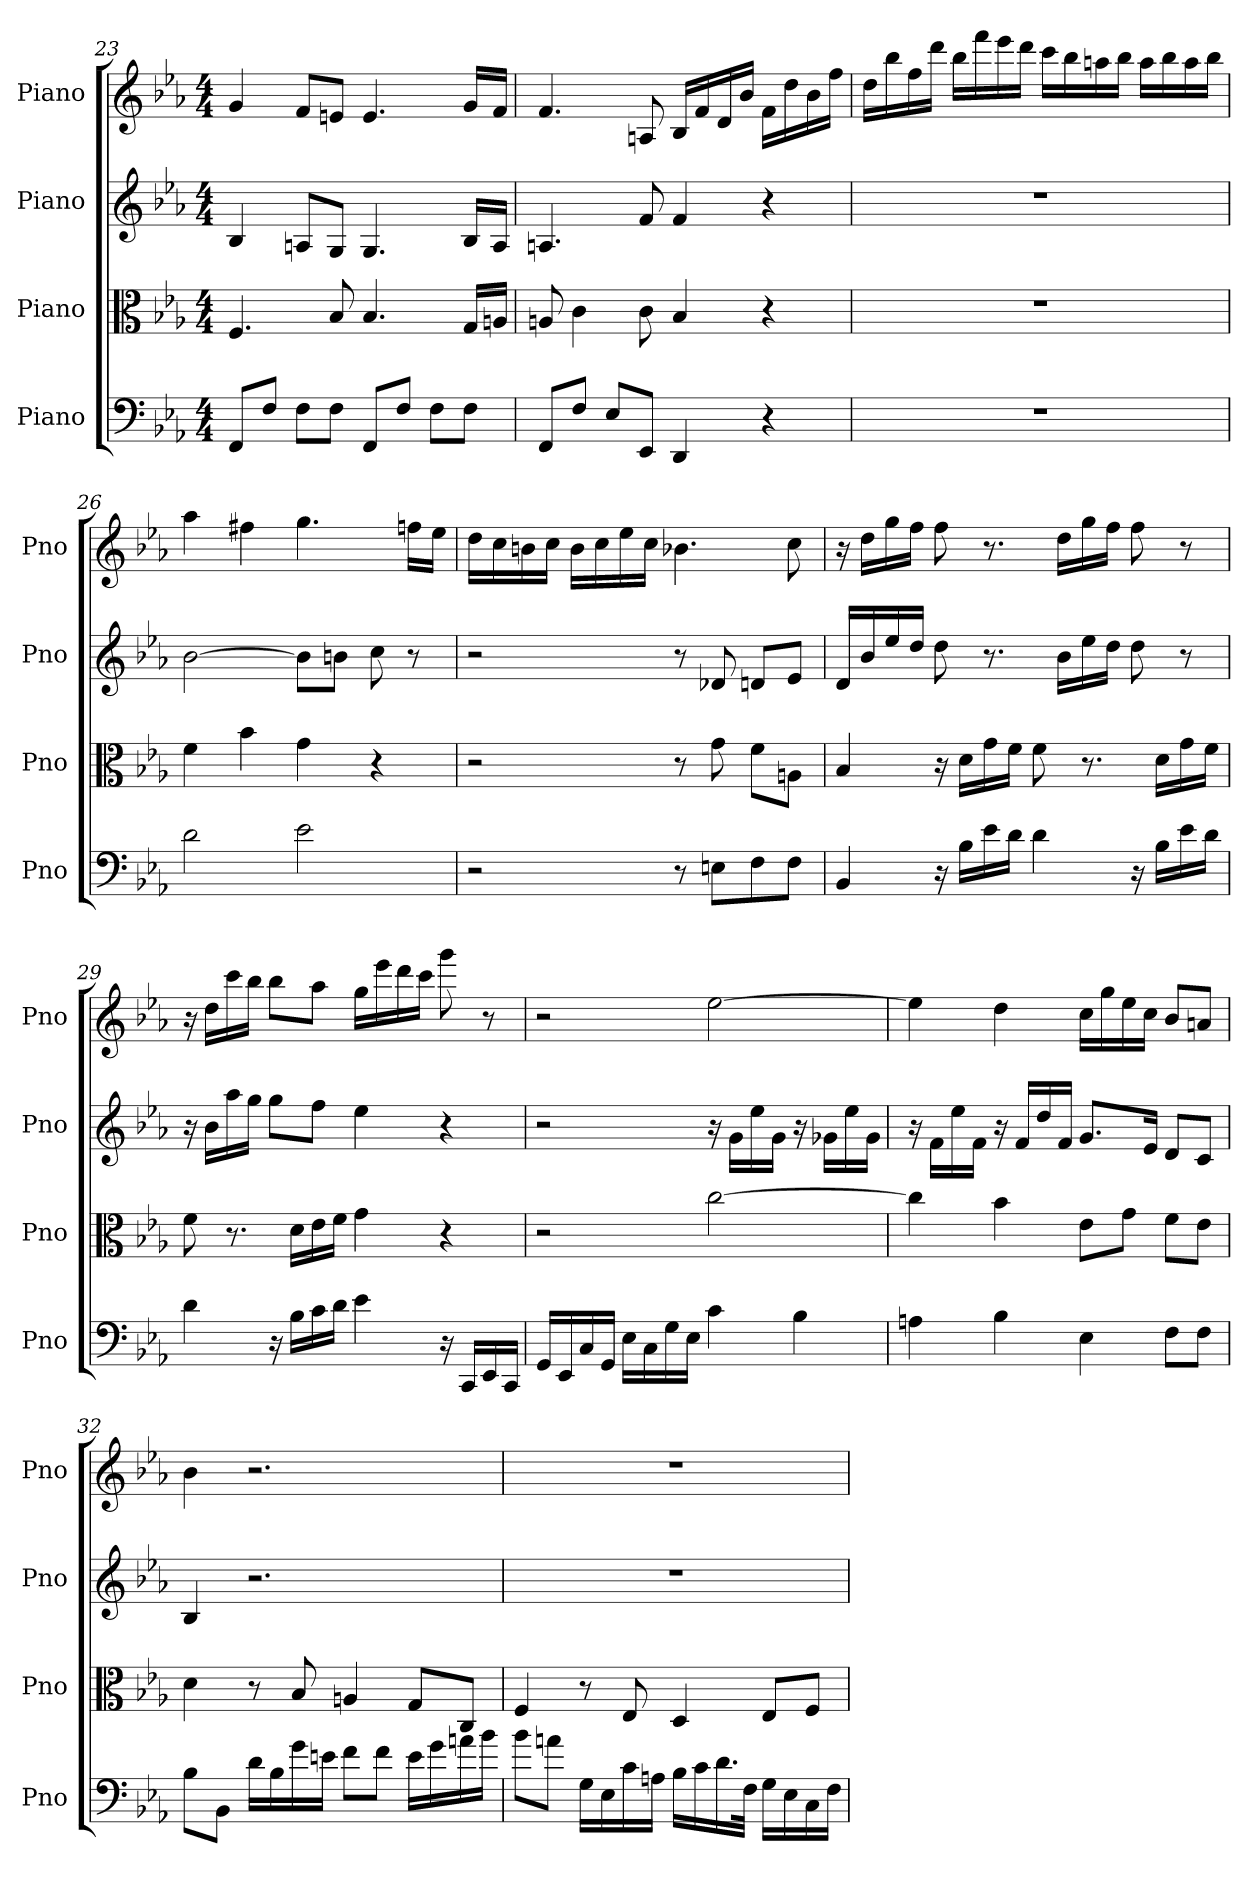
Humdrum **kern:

**kern	**kern	**kern	**kern
*part4	*part3	*part2	*part1
*staff4	*staff3	*staff2	*staff1
*I"Piano	*I"Piano	*I"Piano	*I"Piano
*I'Pno	*I'Pno	*I'Pno	*I'Pno
!!LO:PB:g=z
*clefF4	*clefC3	*clefG2	*clefG2
*k[b-e-a-]	*k[b-e-a-]	*k[b-e-a-]	*k[b-e-a-]
*M4/4	*M4/4	*M4/4	*M4/4
=23	=23	=23	=23
8FF/L	4.F/	4B-/	4g/
8F/J	.	.	.
8F\L	.	8An/L	8f/L
8F\J	8B-/	8G/J	8en/J
8FF/L	4.B-/	4.G/	4.e/
8F/J	.	.	.
8F\L	.	.	.
8F\J	16G/LL	16B-/LL	16g/LL
.	16An/JJ	16A/JJ	16f/JJ
=24	=24	=24	=24
8FF/L	8An/	4.An/	4.f/
8F/J	4c\	.	.
8E-/L	.	.	.
8EE-/J	8c\	8f/	8An/
4DD/	4B-/	4f/	16B-/LL
.	.	.	16f/
.	.	.	16d/
.	.	.	16b-/JJ
4r	4r	4r	16f\LL
.	.	.	16dd\
.	.	.	16b-\
.	.	.	16ff\JJ
!!LO:LB:g=z
=25	=25	=25	=25
1r	1r	1r	16dd\LL
.	.	.	16bb-\
.	.	.	16ff\
.	.	.	16ddd\JJ
.	.	.	16bb-\LL
.	.	.	16fff\
.	.	.	16eee-\
.	.	.	16ddd\JJ
.	.	.	16ccc\LL
.	.	.	16bb-\
.	.	.	16aan\
.	.	.	16bb-\JJ
.	.	.	16aa\LL
.	.	.	16bb-\
.	.	.	16aa\
.	.	.	16bb-\JJ
=26	=26	=26	=26
2d\	4f\	[2b-\	4aa-\
.	4b-\	.	4ff#X\
2e-\	4g\	8b-\L]	4.gg\
.	.	8bn\J	.
.	4r	8cc\	.
.	.	8r	16ffn\LL
.	.	.	16ee-\JJ
!!LO:LB:g=z
=27	=27	=27	=27
2r	2r	2r	16dd\LL
.	.	.	16cc\
.	.	.	16bn\
.	.	.	16cc\JJ
.	.	.	16b\LL
.	.	.	16cc\
.	.	.	16ee-\
.	.	.	16cc\JJ
8r	8r	8r	4.b-X\
8En\L	8g\	8d-X/	.
8F\	8f\L	8dn/L	.
8F\J	8An\J	8e-/J	8cc\
=28	=28	=28	=28
4BB-/	4B-/	16d/LL	16r
.	.	16b-/	16dd\LL
.	.	16ee-/	16gg\
.	.	16dd/JJ	16ff\JJ
16r	16r	8dd\	8ff\
16B-\LL	16d\LL	.	.
16e-\	16g\	8.r	8.r
16d\JJ	16f\JJ	.	.
4d\	8f\	.	.
.	.	16b-\LL	16dd\LL
.	8.r	16ee-\	16gg\
.	.	16dd\JJ	16ff\JJ
16r	.	8dd\	8ff\
16B-\LL	16d\LL	.	.
16e-\	16g\	8r	8r
16d\JJ	16f\JJ	.	.
!!LO:PB:g=z
=29	=29	=29	=29
4d\	8f\	16r	16r
.	.	16b-\LL	16dd\LL
.	8.r	16aa-\	16ccc\
.	.	16gg\JJ	16bb-\JJ
16r	.	8gg\L	8bb-\L
16B-\LL	16d\LL	.	.
16c\	16e-\	8ff\J	8aa-\J
16d\JJ	16f\JJ	.	.
4e-\	4g\	4ee-\	16gg\LL
.	.	.	16eee-\
.	.	.	16ddd\
.	.	.	16ccc\JJ
16r	4r	4r	8ggg\
16CC/LL	.	.	.
16EE-/	.	.	8r
16CC/JJ	.	.	.
=30	=30	=30	=30
16GG/LL	2r	2r	2r
16EE-/	.	.	.
16C/	.	.	.
16GG/JJ	.	.	.
16E-\LL	.	.	.
16C\	.	.	.
16G\	.	.	.
16E-\JJ	.	.	.
4c\	[2cc\	16r	[2ee-\
.	.	16g\LL	.
.	.	16ee-\	.
.	.	16g\JJ	.
4B-\	.	16r	.
.	.	16g-X\LL	.
.	.	16ee-\	.
.	.	16g-\JJ	.
!!LO:LB:g=z
=31	=31	=31	=31
4An\	4cc\]	16r	4ee-\]
.	.	16f\LL	.
.	.	16ee-\	.
.	.	16f\JJ	.
4B-\	4b-\	16r	4dd\
.	.	16f/LL	.
.	.	16dd/	.
.	.	16f/JJ	.
4E-\	8e-\L	8.g/L	16cc\LL
.	.	.	16gg\
.	8g\J	.	16ee-\
.	.	16e-/Jk	16cc\JJ
8F\L	8f\L	8d/L	8b-/L
8F\J	8e-\J	8c/J	8an/J
=32	=32	=32	=32
8B-\L	4d\	4B-/	4b-\
8BB-\J	.	.	.
16d\LL	8r	2.r	2.r
16B-\	.	.	.
16g\	8B-/	.	.
16en\JJ	.	.	.
8f\L	4An/	.	.
8f\J	.	.	.
16e\LL	8G/L	.	.
16g\	.	.	.
16an\	8C/J	.	.
16b-\JJ	.	.	.
!!LO:LB:g=z
=33	=33	=33	=33
8b-\L	4F/	1r	1r
8an\J	.	.	.
16G\LL	8r	.	.
16E-\	.	.	.
16c\	8E-/	.	.
16An\JJ	.	.	.
16B-\LL	4D/	.	.
16c\	.	.	.
16.d\	.	.	.
32F\JJk	.	.	.
16G\LL	8E-/L	.	.
16E-\	.	.	.
16C\	8F/J	.	.
16F\JJ	.	.	.
=	=	=	=
*-	*-	*-	*-
